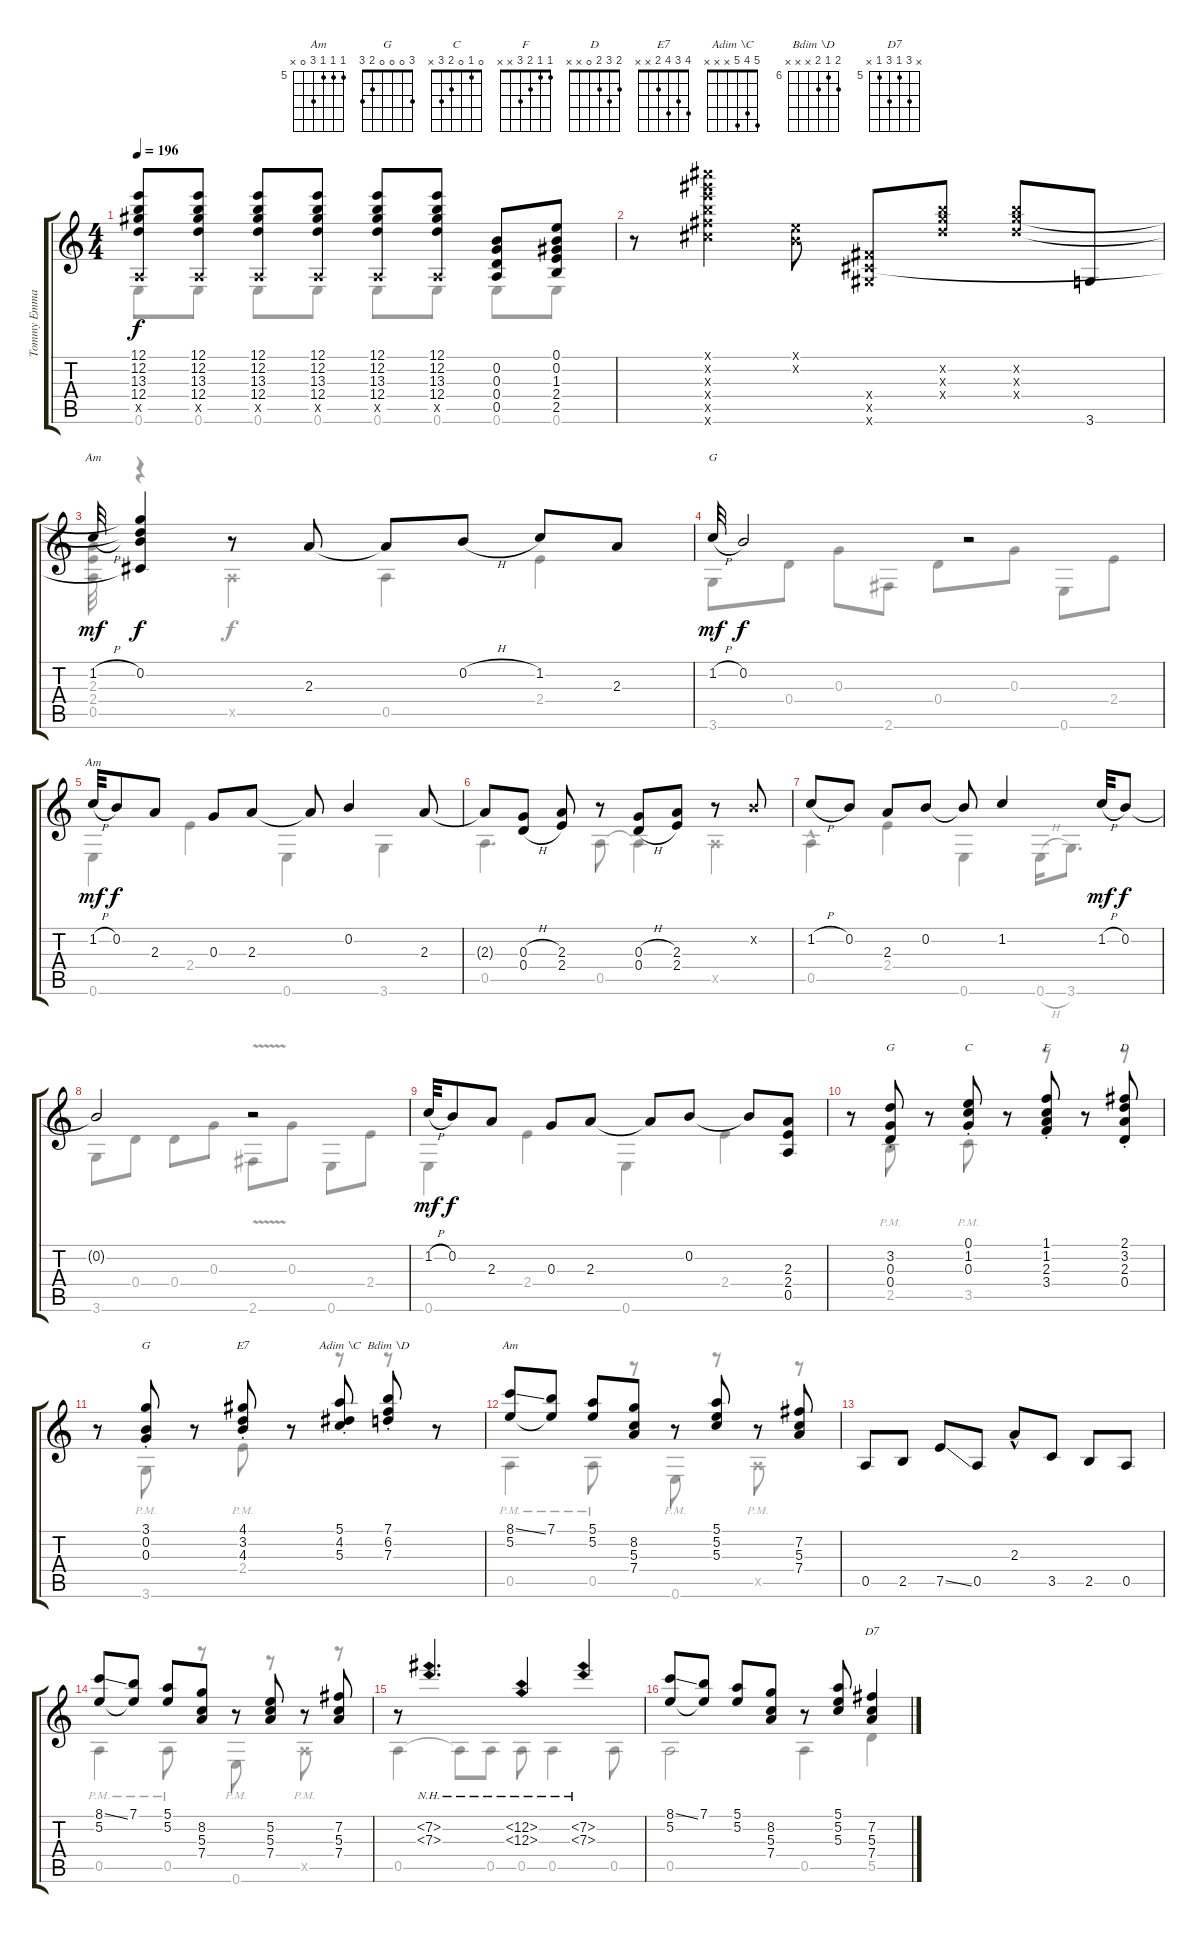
\track ("Tommy Emmanuel" "Tommy Emma") {instrument acousticguitarsteel}
\staff {score tabs}
\tuning (E4 B3 G3 D3 A2 E2) {hide}
\chord ("Am" 0 1 2 2 0 x)
\chord ("G" x 0 0 0 x 3)
\chord ("Am" x 1 2 2 0 x)
\chord ("G" x 3 0 0 2 3)
\chord ("C" 0 1 0 2 3 x)
\chord ("F" 1 1 2 3 x x)
\chord ("D" 2 3 2 0 x x)
\chord ("G" 3 0 0 0 2 3)
\chord ("E7" 4 3 4 2 x x)
\chord ("Adim \\C" 5 4 5 x x x)
\chord ("Bdim \\D" 7 6 7 x x x) {firstfret 6}
\chord ("Am" 5 5 5 7 0 x) {firstfret 5}
\chord ("D7" x 7 5 7 5 x) {firstfret 5}
\voice
\ts (4 4)
\tempo 196
\clef g2
\ks c
(12.1 12.2 13.3 12.4 0.5{x}).8{dy f} (12.1 12.2 13.3 12.4 0.5{x}).8 (12.1 12.2 13.3 12.4 0.5{x}).8 (12.1 12.2 13.3 12.4 0.5{x}).8 (12.1 12.2 13.3 12.4 0.5{x}).8 (12.1 12.2 13.3 12.4 0.5{x}).8 (0.2 0.3 0.4 0.5).8 (0.1 0.2 1.3 2.4 2.5).8 |
r.8 (21.1{x} 21.2{x} 21.3{x} 21.4{x} 21.5{x} 21.6{x}).4 (0.1{x} 0.2{x}).8 (4.4{x} 4.5{x} 4.6{x}).8 (12.2{x} 12.3{x} 12.4{x}).8 (12.2{x} 12.3{x} 12.4{x}).8 3.6.8 |
1.2{h}.32{ch "Am" dy mf} (0.2 12.3{t} 12.4{t} 4.5{t}).4{dy f} r.8 2.3.8 2.3{t}.8 0.2{h}.8 1.2.8 2.3.8 |
1.2{h}.32{ch "G" dy mf} 0.2.2{dy f} r.2 |
1.2{h}.32{ch "Am" dy mf} 0.2.8{dy f} 2.3.8 0.3.8 2.3.8 2.3{t}.8 0.2.4 2.3.8 |
2.3{t}.8 (0.3{h} 0.4{h}).8 (2.3 2.4).8 r.8 (0.3{h} 0.4{h}).8 (2.3 2.4).8 r.8 0.2{x}.8 |
1.2{h}.8 0.2.8 2.3.8 0.2.8 0.2{t}.8 1.2.4 1.2{h}.32{dy mf} 0.2.8{dy f} |
0.2{t}.2 r.2 |
1.2{h}.32{dy mf} 0.2.8{dy f} 2.3.8 0.3.8 2.3.8 2.3{t}.8 0.2.8 0.2{t}.8 (2.3 2.4 0.5).8 |
r.8 (3.2{st} 0.3{st} 0.4{st}).8{ch "G"} r.8 (0.1{st} 1.2{st} 0.3{st}).8{ch "C"} r.8 (1.1{st} 1.2{st} 2.3{st} 3.4).8{ch "F"} r.8 (2.1{st} 3.2{st} 2.3{st} 0.4).8{ch "D"} |
r.8 (3.1{st} 0.2{st} 0.3{st}).8{ch "G"} r.8 (4.1{st} 3.2{st} 4.3{st}).8{ch "E7"} r.8 (5.1{st} 4.2{st} 5.3{st}).8{ch "Adim \\C"} (7.1{st} 6.2{st} 7.3{st}).8{ch "Bdim \\D"} r.8 |
(8.1{ss} 5.2).8{ch "Am"} (7.1 5.2{t}).8 (5.1 5.2).8 (8.2 5.3 7.4).8 r.8 (5.1 5.2 5.3).8 r.8 (7.2 5.3 7.4).8 |
0.5.8 2.5.8 7.5{ss}.8 0.5.8 2.3{hac}.8 3.5.8 2.5.8 0.5.8 |
(8.1{ss} 5.2).8 (7.1 5.2{t}).8 (5.1 5.2).8 (8.2 5.3 7.4).8 r.8 (5.2 5.3 7.4).8 r.8 (7.2 5.3 7.4).8 |
r.8 (7.2{nh} 7.3{nh}).4{d} (12.2{nh} 12.3{nh}).4 (7.2{nh} 7.3{nh}).4 |
(8.1{ss} 5.2).8 (7.1 5.2{t}).8 (5.1 5.2).8 (8.2 5.3 7.4).8 r.8 (5.1 5.2 5.3).8 (7.2 5.3 7.4).4{ch "D7"}
\voice
\clef g2
\ottava regular
\simile none
\ks c
0.6.8{dy f} 0.6.8 0.6.8 0.6.8 0.6.8 0.6.8 0.6.8 0.6.8 |
|
(2.3 2.4 0.5).32{dy mf} r.4 0.5{x}.4{dy f} 0.5.4 2.4.4 |
3.6.8 0.4.8 0.3.8 2.6.8 0.4.8 0.3.8 0.6.8 2.4.8 |
0.6.4 2.4.4 0.6.4 3.6.4 |
0.5.4{d} 0.5.8 0.5{t}.4 0.5{x}.4 |
0.5{hac}.4 2.4.4 0.6.4 0.6{h}.16 3.6.8{d} |
3.6.8 0.4.8 0.4.8 0.3.8 2.6{v}.8 0.3.8 0.6.8 2.4.8 |
0.6.4 2.4.4 0.6.4 2.4.4 |
r.8 2.5{pm}.8 r.8 3.5{pm}.8 r.8 r.8 r.8 r.8 |
r.8 3.6{pm}.8 r.8 2.4{pm}.8 r.8 r.8 r.8 r.8 |
0.5{pm}.4 0.5{pm}.8 r.8 0.6{pm}.8 r.8 0.5{pm x}.8 r.8 |
|
0.5{pm}.4 0.5{pm}.8 r.8 0.6{pm}.8 r.8 0.5{pm x}.8 r.8 |
0.5.4 0.5{t}.8 0.5.8 0.5.8 0.5.4 0.5.8 |
0.5.2 0.5.4 5.5.4
